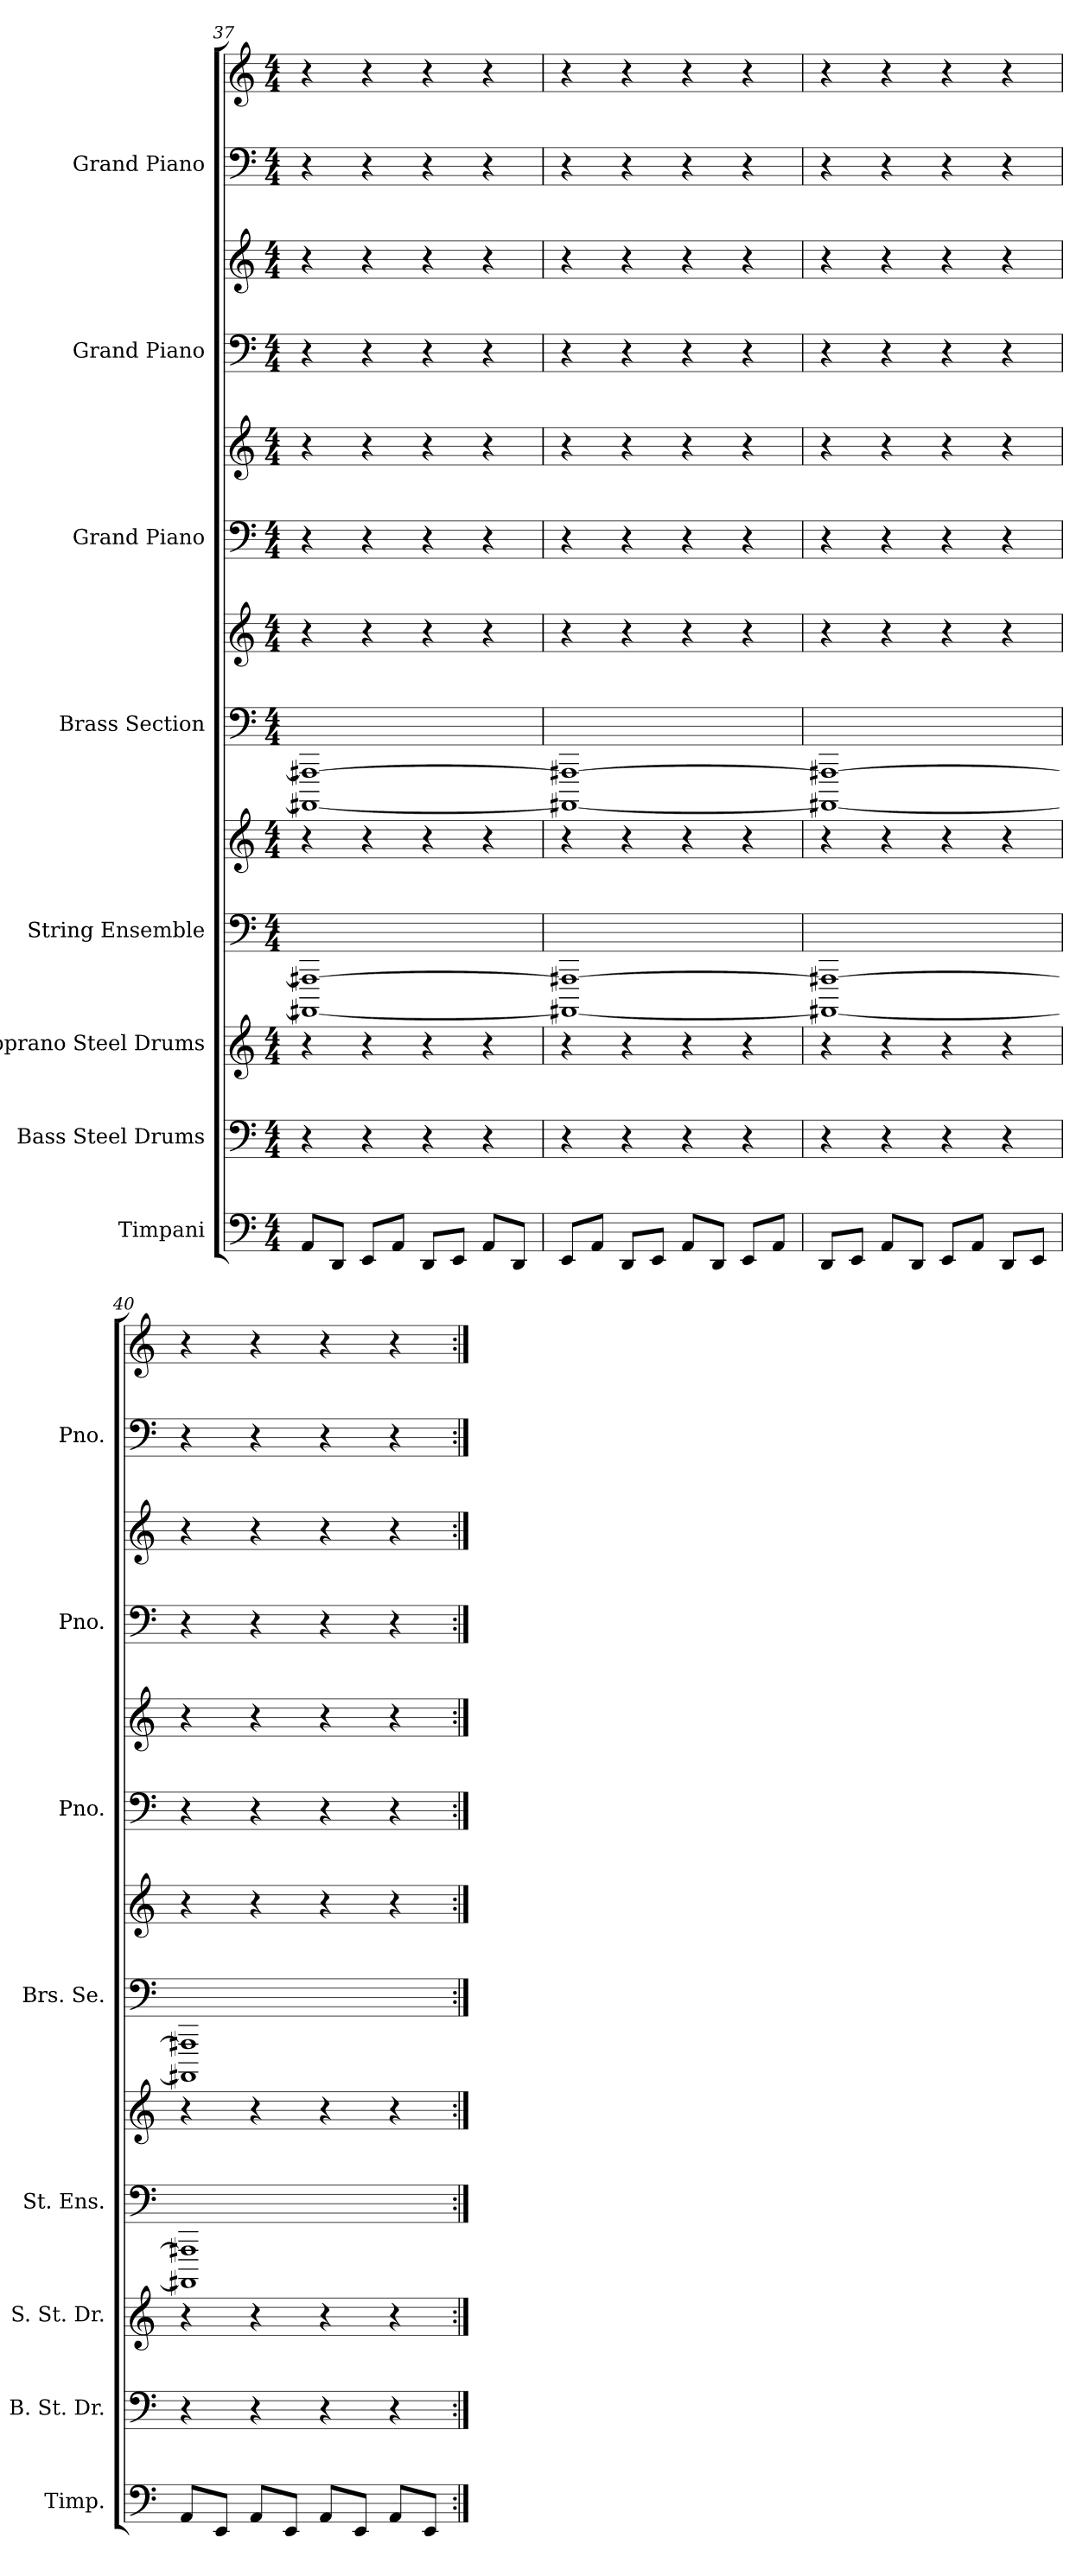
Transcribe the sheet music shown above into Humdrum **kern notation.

**kern	**kern	**kern	**kern	**kern	**kern	**kern	**kern	**kern	**kern	**kern	**kern	**kern
*part8	*part7	*part6	*part5	*part5	*part4	*part4	*part3	*part3	*part2	*part2	*part1	*part1
*staff13	*staff12	*staff11	*staff10	*staff9	*staff8	*staff7	*staff6	*staff5	*staff4	*staff3	*staff2	*staff1
*I"Timpani	*I"Bass Steel Drums	*I"Soprano Steel Drums	*I"String Ensemble	*	*I"Brass Section	*	*I"Grand Piano	*	*I"Grand Piano	*	*I"Grand Piano	*
*I'Timp.	*I'B. St. Dr.	*I'S. St. Dr.	*I'St. Ens.	*	*I'Brs. Se.	*	*I'Pno.	*	*I'Pno.	*	*I'Pno.	*
*clefF4	*clefF4	*clefG2	*clefF4	*clefG2	*clefF4	*clefG2	*clefF4	*clefG2	*clefF4	*clefG2	*clefF4	*clefG2
*k[]	*k[]	*k[]	*k[]	*k[]	*k[]	*k[]	*k[]	*k[]	*k[]	*k[]	*k[]	*k[]
*M4/4	*M4/4	*M4/4	*M4/4	*M4/4	*M4/4	*M4/4	*M4/4	*M4/4	*M4/4	*M4/4	*M4/4	*M4/4
=37	=37	=37	=37	=37	=37	=37	=37	=37	=37	=37	=37	=37
8AAL	4r	4r	1AAAA#X_ 1AAA#X_	4r	1AAAA#X_ 1AAA#X_	4r	4r	4r	4r	4r	4r	4r
8DDJ	.	.	.	.	.	.	.	.	.	.	.	.
8EEL	4r	4r	.	4r	.	4r	4r	4r	4r	4r	4r	4r
8AAJ	.	.	.	.	.	.	.	.	.	.	.	.
8DDL	4r	4r	.	4r	.	4r	4r	4r	4r	4r	4r	4r
8EEJ	.	.	.	.	.	.	.	.	.	.	.	.
8AAL	4r	4r	.	4r	.	4r	4r	4r	4r	4r	4r	4r
8DDJ	.	.	.	.	.	.	.	.	.	.	.	.
=38	=38	=38	=38	=38	=38	=38	=38	=38	=38	=38	=38	=38
8EEL	4r	4r	1AAAA#X_ 1AAA#X_	4r	1AAAA#X_ 1AAA#X_	4r	4r	4r	4r	4r	4r	4r
8AAJ	.	.	.	.	.	.	.	.	.	.	.	.
8DDL	4r	4r	.	4r	.	4r	4r	4r	4r	4r	4r	4r
8EEJ	.	.	.	.	.	.	.	.	.	.	.	.
8AAL	4r	4r	.	4r	.	4r	4r	4r	4r	4r	4r	4r
8DDJ	.	.	.	.	.	.	.	.	.	.	.	.
8EEL	4r	4r	.	4r	.	4r	4r	4r	4r	4r	4r	4r
8AAJ	.	.	.	.	.	.	.	.	.	.	.	.
=39	=39	=39	=39	=39	=39	=39	=39	=39	=39	=39	=39	=39
8DDL	4r	4r	1AAAA#X_ 1AAA#X_	4r	1AAAA#X_ 1AAA#X_	4r	4r	4r	4r	4r	4r	4r
8EEJ	.	.	.	.	.	.	.	.	.	.	.	.
8AAL	4r	4r	.	4r	.	4r	4r	4r	4r	4r	4r	4r
8DDJ	.	.	.	.	.	.	.	.	.	.	.	.
8EEL	4r	4r	.	4r	.	4r	4r	4r	4r	4r	4r	4r
8AAJ	.	.	.	.	.	.	.	.	.	.	.	.
8DDL	4r	4r	.	4r	.	4r	4r	4r	4r	4r	4r	4r
8EEJ	.	.	.	.	.	.	.	.	.	.	.	.
=40	=40	=40	=40	=40	=40	=40	=40	=40	=40	=40	=40	=40
8AAL	4r	4r	1AAAA#X] 1AAA#X]	4r	1AAAA#X] 1AAA#X]	4r	4r	4r	4r	4r	4r	4r
8EEJ	.	.	.	.	.	.	.	.	.	.	.	.
8AAL	4r	4r	.	4r	.	4r	4r	4r	4r	4r	4r	4r
8EEJ	.	.	.	.	.	.	.	.	.	.	.	.
8AAL	4r	4r	.	4r	.	4r	4r	4r	4r	4r	4r	4r
8EEJ	.	.	.	.	.	.	.	.	.	.	.	.
8AAL	4r	4r	.	4r	.	4r	4r	4r	4r	4r	4r	4r
8EEJ	.	.	.	.	.	.	.	.	.	.	.	.
=:|!	=:|!	=:|!	=:|!	=:|!	=:|!	=:|!	=:|!	=:|!	=:|!	=:|!	=:|!	=:|!
*-	*-	*-	*-	*-	*-	*-	*-	*-	*-	*-	*-	*-
